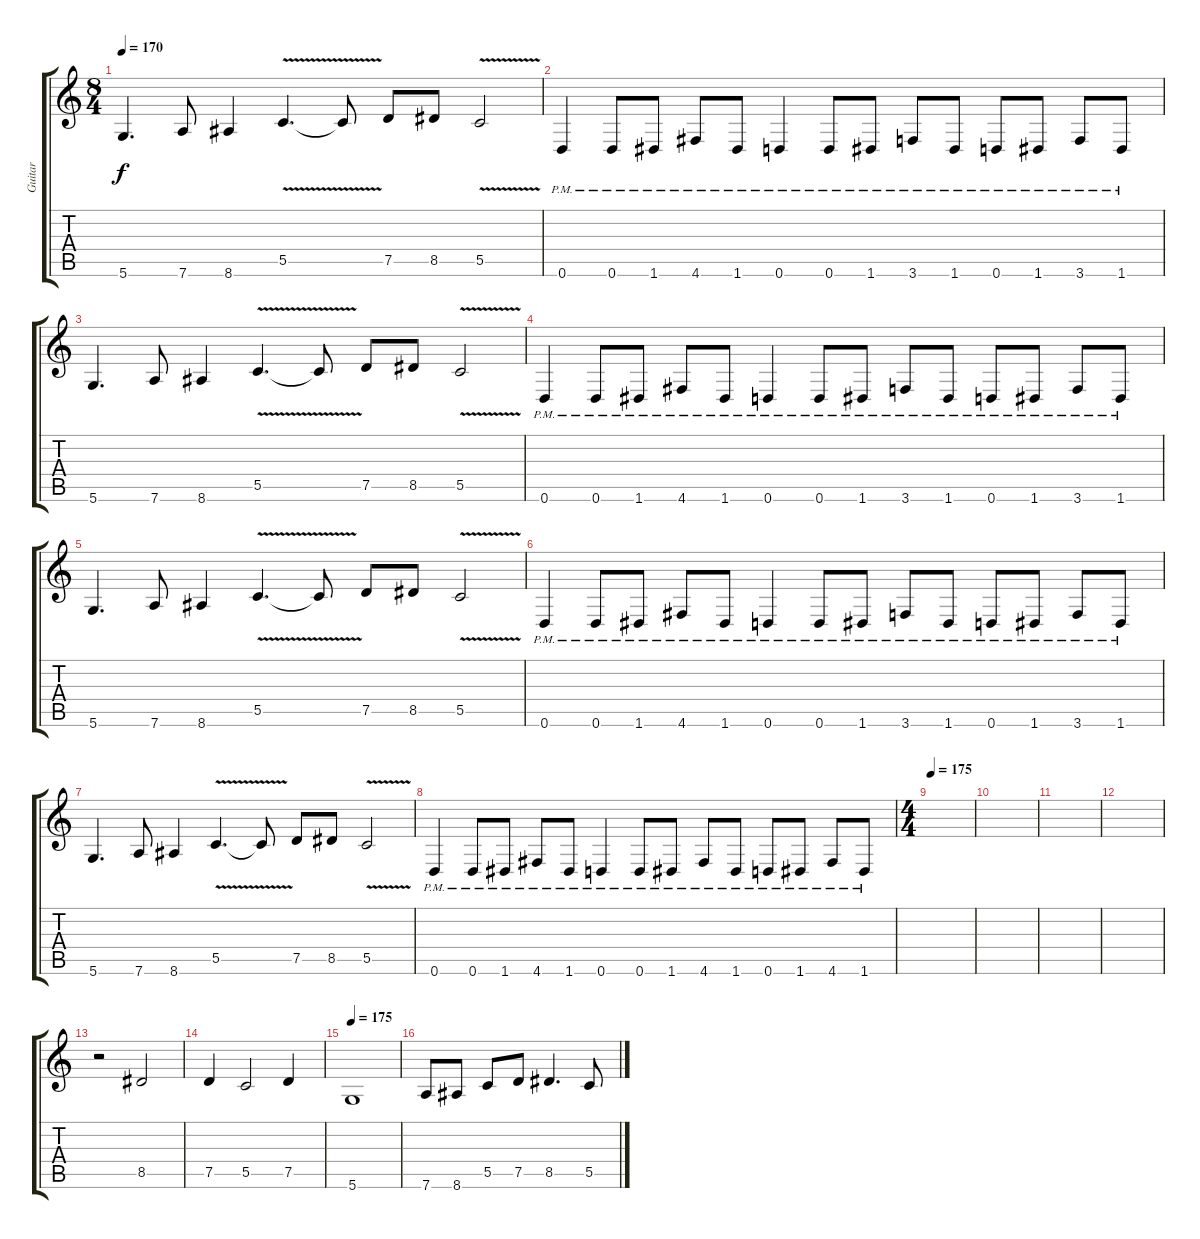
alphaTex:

\track ("Guitar" "Guitar") {instrument distortionguitar}
\staff {score tabs}
\tuning (D4 A3 F3 C3 G2 D2) {hide}
\ts (8 4)
\tempo 170
\clef g2
\ks c
5.6.4{d dy f} 7.6.8 8.6.4 5.5{v}.4{d} 5.5{t}.8 7.5.8 8.5.8 5.5{v}.2 |
0.6{pm}.4 0.6{pm}.8 1.6{pm}.8 4.6{pm}.8 1.6{pm}.8 0.6{pm}.4 0.6{pm}.8 1.6{pm}.8 3.6{pm}.8 1.6{pm}.8 0.6{pm}.8 1.6{pm}.8 3.6{pm}.8 1.6{pm}.8 |
5.6.4{d} 7.6.8 8.6.4 5.5{v}.4{d} 5.5{t}.8 7.5.8 8.5.8 5.5{v}.2 |
0.6{pm}.4 0.6{pm}.8 1.6{pm}.8 4.6{pm}.8 1.6{pm}.8 0.6{pm}.4 0.6{pm}.8 1.6{pm}.8 3.6{pm}.8 1.6{pm}.8 0.6{pm}.8 1.6{pm}.8 3.6{pm}.8 1.6{pm}.8 |
5.6.4{d} 7.6.8 8.6.4 5.5{v}.4{d} 5.5{t}.8 7.5.8 8.5.8 5.5{v}.2 |
0.6{pm}.4 0.6{pm}.8 1.6{pm}.8 4.6{pm}.8 1.6{pm}.8 0.6{pm}.4 0.6{pm}.8 1.6{pm}.8 3.6{pm}.8 1.6{pm}.8 0.6{pm}.8 1.6{pm}.8 3.6{pm}.8 1.6{pm}.8 |
5.6.4{d} 7.6.8 8.6.4 5.5{v}.4{d} 5.5{t}.8 7.5.8 8.5.8 5.5{v}.2 |
0.6{pm}.4 0.6{pm}.8 1.6{pm}.8 4.6{pm}.8 1.6{pm}.8 0.6{pm}.4 0.6{pm}.8 1.6{pm}.8 4.6{pm}.8 1.6{pm}.8 0.6{pm}.8 1.6{pm}.8 4.6{pm}.8 1.6{pm}.8 |
\ts (4 4)
\tempo 175
|
|
|
|
r.2 8.5.2 |
7.5.4 5.5.2 7.5.4 |
\tempo 175
5.6.1 |
7.6.8 8.6.8 5.5.8 7.5.8 8.5.4{d} 5.5.8
